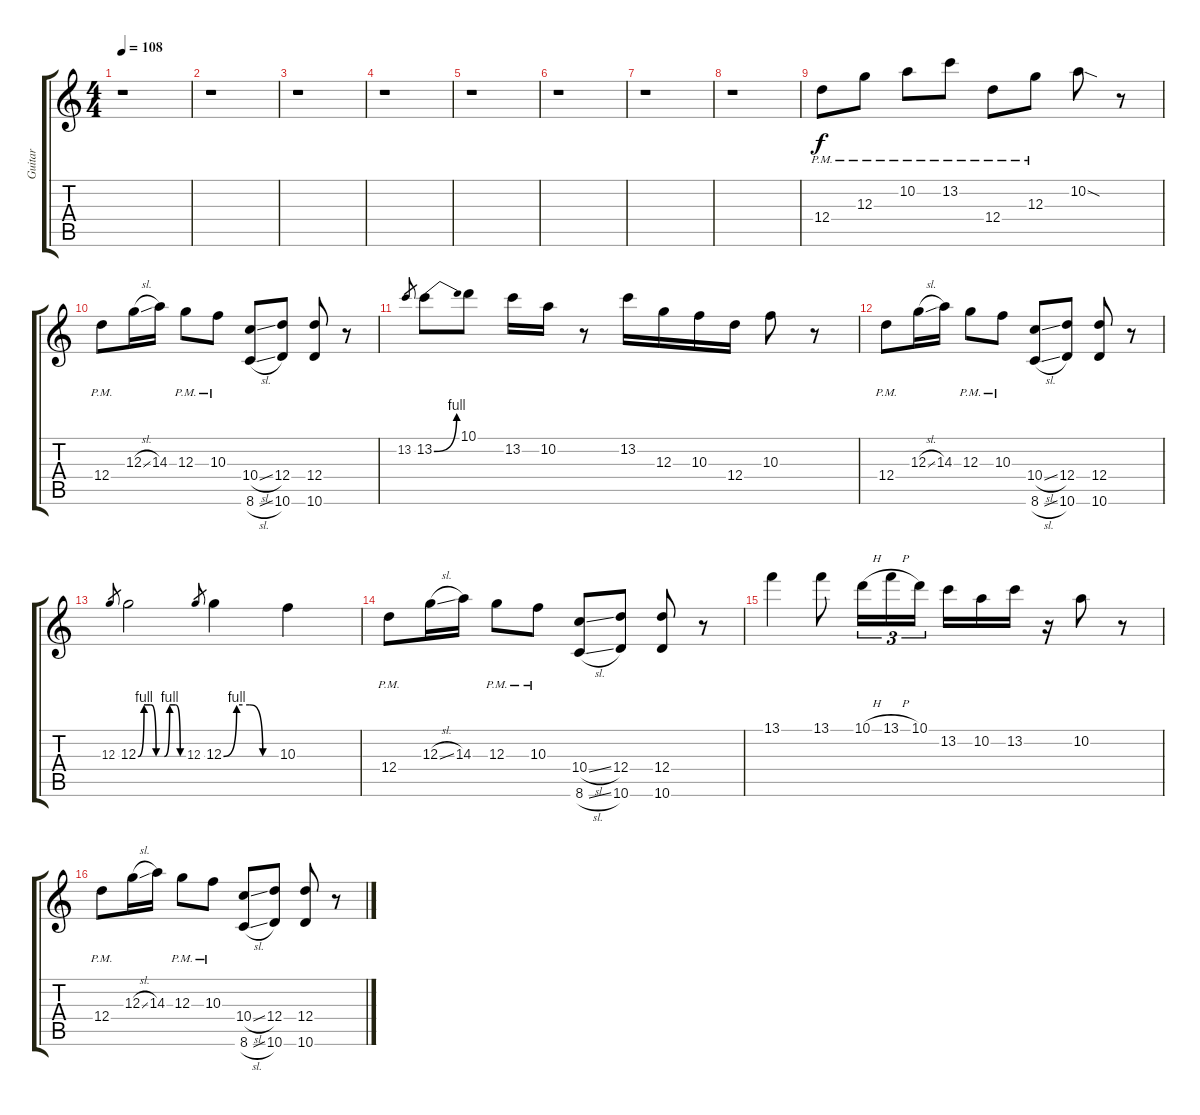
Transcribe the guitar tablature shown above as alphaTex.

\track ("Guitar" "Guitar") {instrument overdrivenguitar}
\staff {score tabs}
\tuning (E4 B3 G3 D3 A2 E2) {hide}
\ts (4 4)
\tempo 108
\clef g2
\ks c
r.1{dy f instrument overdrivenguitar} |
r.1 |
r.1 |
r.1 |
r.1 |
r.1 |
r.1 |
r.1 |
12.4{pm}.8 12.3{pm}.8 10.2{pm}.8 13.2{pm}.8 12.4{pm}.8 12.3{pm}.8 10.2{sod}.8 r.8 |
12.4{pm}.8 12.3{sl}.16 14.3.16 12.3{pm}.8 10.3{pm}.8 (10.4{sl} 8.6{sl}).8 (12.4 10.6).8 (12.4 10.6).8 r.8 |
13.2.8{gr} 13.2{be (bend 0 0 60 4)}.8 10.1.8 13.2.16 10.2.16 r.8 13.2.16 12.3.16 10.3.16 12.4.16 10.3.8 r.8 |
12.4{pm}.8 12.3{sl}.16 14.3.16 12.3{pm}.8 10.3{pm}.8 (10.4{sl} 8.6{sl}).8 (12.4 10.6).8 (12.4 10.6).8 r.8 |
12.3.8{gr} 12.3{be (custom 0 0 8 4 17 4 24 0 35 0 42 4 50 4 56 0 60 0)}.2 12.3.8{gr} 12.3{be (custom 0 0 15 4 30 4 45 0 60 0)}.4 10.3.4 |
12.4{pm}.8 12.3{sl}.16 14.3.16 12.3{pm}.8 10.3{pm}.8 (10.4{sl} 8.6{sl}).8 (12.4 10.6).8 (12.4 10.6).8 r.8 |
13.1.4 13.1.8 10.1{h}.16{tu (3 2)} 13.1{h}.16{tu (3 2)} 10.1.16{tu (3 2)} 13.2.16 10.2.16 13.2.16 r.16 10.2.8 r.8 |
12.4{pm}.8 12.3{sl}.16 14.3.16 12.3{pm}.8 10.3{pm}.8 (10.4{sl} 8.6{sl}).8 (12.4 10.6).8 (12.4 10.6).8 r.8
